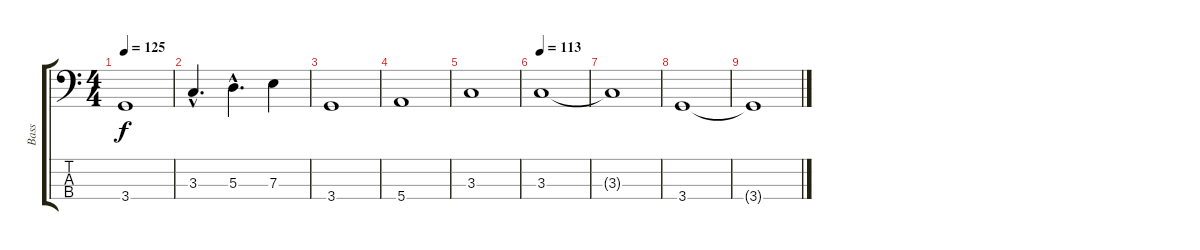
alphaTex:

\track ("Bass" "Bass") {instrument electricbasspick}
\staff {score tabs}
\tuning (G2 D2 A1 E1) {hide}
\ts (4 4)
\tempo 125
\clef f4
\ks c
3.4.1{dy f} |
3.3{hac}.4{d} 5.3{hac}.4{d} 7.3.4 |
3.4.1 |
5.4.1 |
3.3.1 |
\tempo 113
3.3.1 |
3.3{t}.1 |
3.4.1 |
3.4{t}.1
